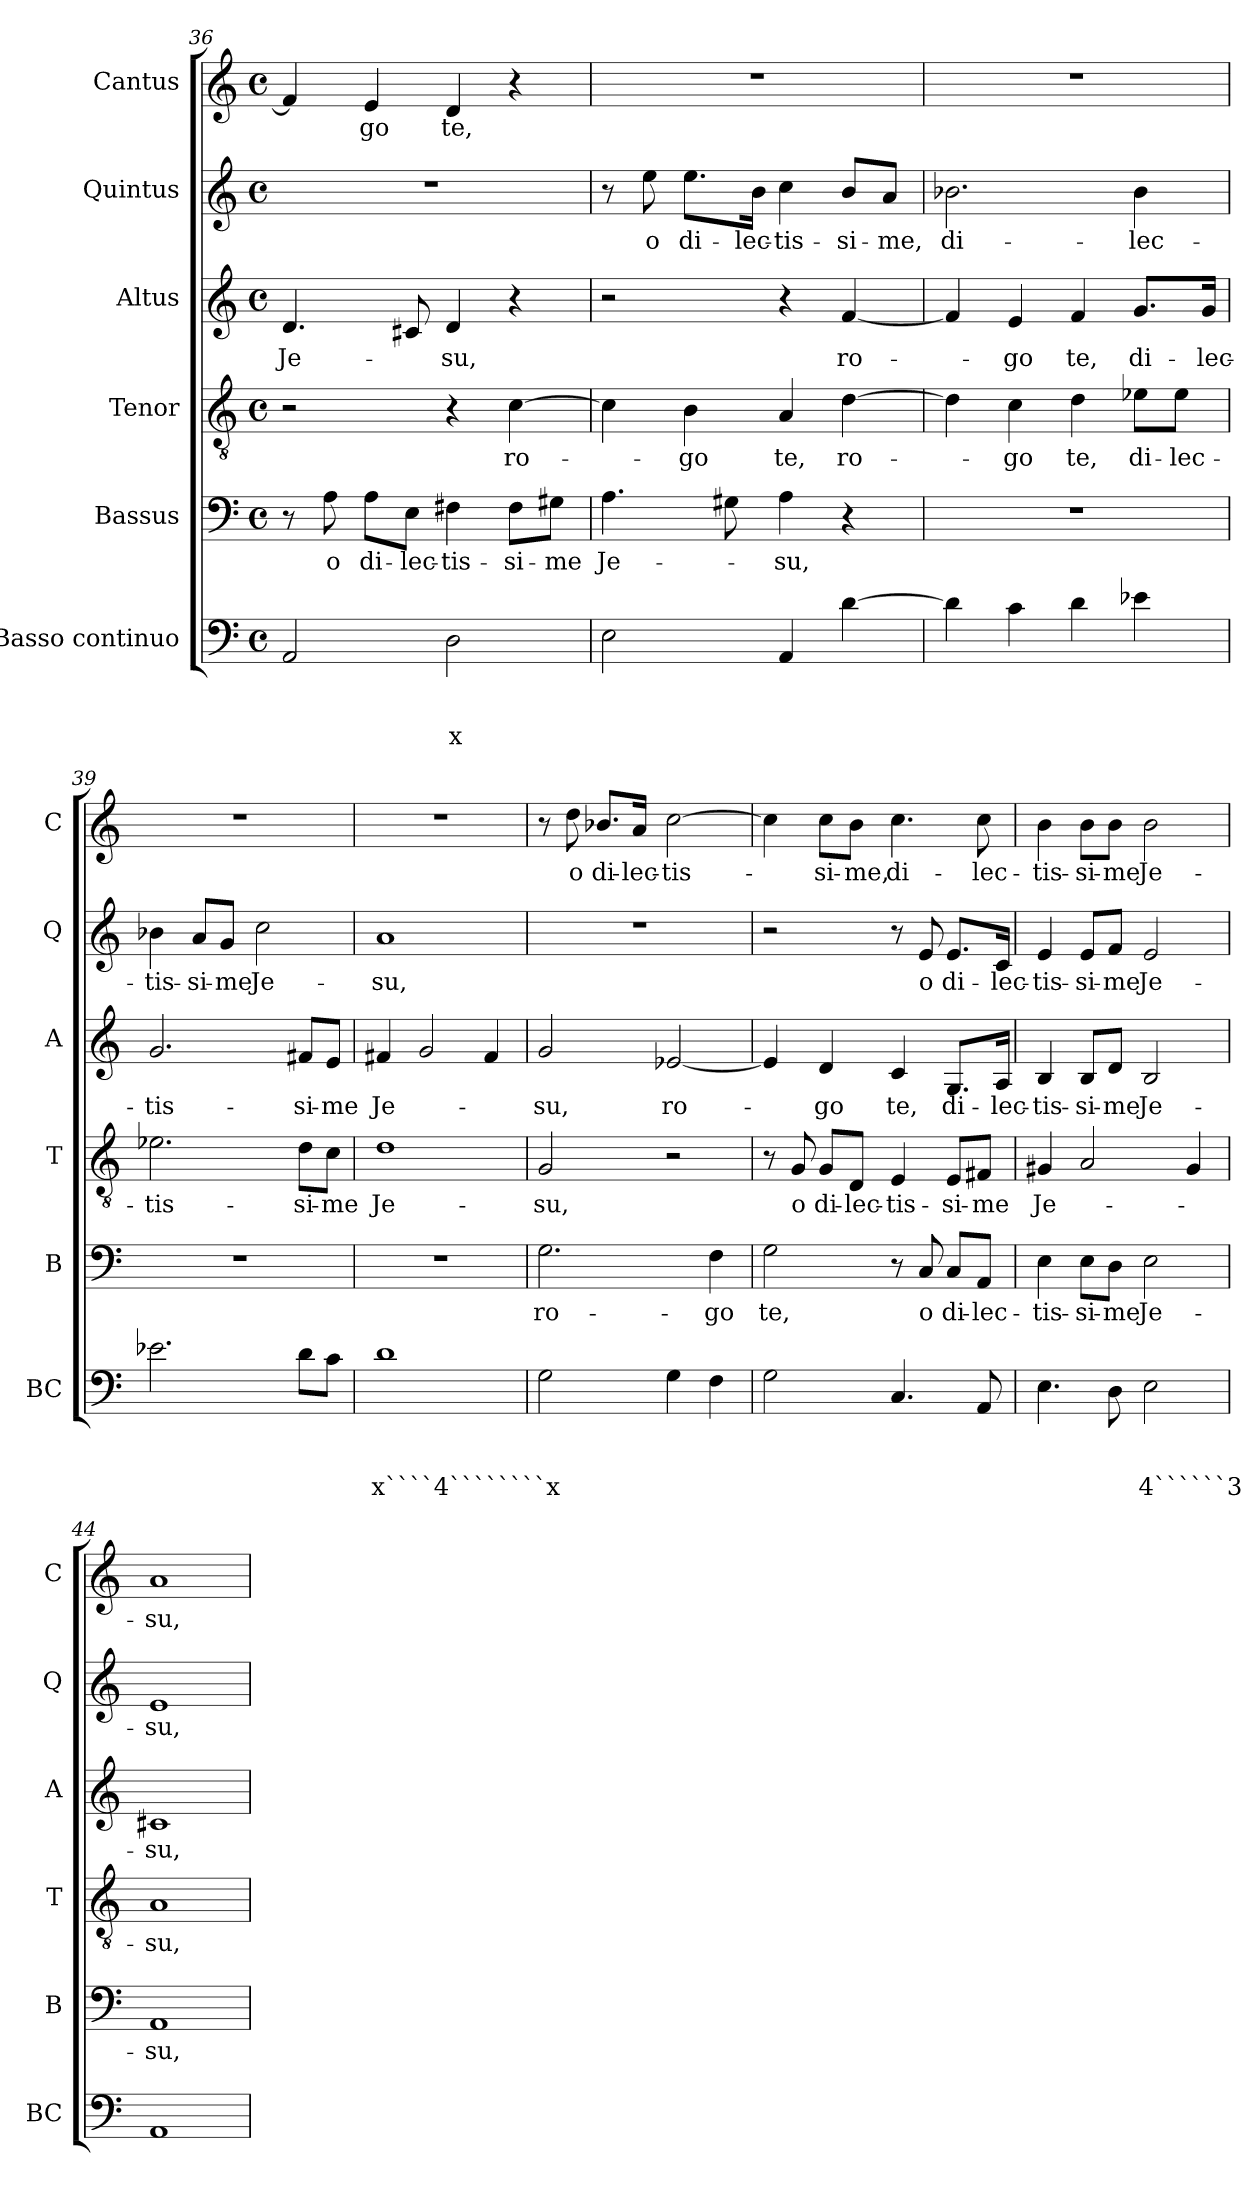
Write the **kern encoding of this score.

**kern	**text	**text	**text	**kern	**text	**kern	**text	**kern	**text	**kern	**text	**kern	**text
*part6	*part6	*part6	*part6	*part5	*part5	*part4	*part4	*part3	*part3	*part2	*part2	*part1	*part1
*staff6	*staff6	*staff6	*staff6	*staff5	*staff5	*staff4	*staff4	*staff3	*staff3	*staff2	*staff2	*staff1	*staff1
*I"Basso continuo	*	*	*	*I"Bassus	*	*I"Tenor	*	*I"Altus	*	*I"Quintus	*	*I"Cantus	*
*I'BC	*	*	*	*I'B	*	*I'T	*	*I'A	*	*I'Q	*	*I'C	*
*clefF4	*	*	*	*clefF4	*	*clefGv2	*	*clefG2	*	*clefG2	*	*clefG2	*
*k[]	*	*	*	*k[]	*	*k[]	*	*k[]	*	*k[]	*	*k[]	*
*C:	*	*	*	*C:	*	*C:	*	*C:	*	*C:	*	*C:	*
*M4/4	*	*	*	*M4/4	*	*M4/4	*	*M4/4	*	*M4/4	*	*M4/4	*
*met(c)	*	*	*	*met(c)	*	*met(c)	*	*met(c)	*	*met(c)	*	*met(c)	*
=36	=36	=36	=36	=36	=36	=36	=36	=36	=36	=36	=36	=36	=36
!	!	!	!	!	!	!	!	!	!LO:LY:b	!	!	!	!
2AA/	.	.	.	8r	.	2r	.	4.d/	Je-	1r	.	4f/]	.
!	!	!	!	!	!LO:LY:b	!	!	!	!	!	!	!	!
.	.	.	.	8A\	o	.	.	.	.	.	.	.	.
!	!	!	!	!	!LO:LY:b	!	!	!	!	!	!	!	!LO:LY:b
.	.	.	.	8A\L	di-	.	.	.	.	.	.	4e/	-go
!	!	!	!	!	!LO:LY:b	!	!	!	!	!	!	!	!
.	.	.	.	8E\J	-lec-	.	.	8c#X/	.	.	.	.	.
!	!	!	!LO:LY:b	!	!LO:LY:b	!	!	!	!LO:LY:b	!	!	!	!LO:LY:b
2D\	.	.	x	4F#X\	-tis-	4r	.	4d/	-su,	.	.	4d/	te,
!	!	!	!	!	!LO:LY:b	!	!LO:LY:b	!	!	!	!	!	!
.	.	.	.	8F#\L	-si-	[4c\	ro-	4r	.	.	.	4r	.
!	!	!	!	!	!LO:LY:b	!	!	!	!	!	!	!	!
.	.	.	.	8G#X\J	-me	.	.	.	.	.	.	.	.
!!LO:PB:g=z
=37	=37	=37	=37	=37	=37	=37	=37	=37	=37	=37	=37	=37	=37
!	!	!	!	!	!LO:LY:b	!	!	!	!	!	!	!	!
2E\	.	.	.	4.A\	Je-	4c\]	.	2r	.	8r	.	1r	.
!	!	!	!	!	!	!	!	!	!	!	!LO:LY:b	!	!
.	.	.	.	.	.	.	.	.	.	8ee\	o	.	.
!	!	!	!	!	!	!	!LO:LY:b	!	!	!	!LO:LY:b	!	!
.	.	.	.	.	.	4B\	-go	.	.	8.ee\L	di-	.	.
.	.	.	.	8G#X\	.	.	.	.	.	.	.	.	.
!	!	!	!	!	!	!	!	!	!	!	!LO:LY:b	!	!
.	.	.	.	.	.	.	.	.	.	16b\Jk	-lec-	.	.
!	!	!	!	!	!LO:LY:b	!	!LO:LY:b	!	!	!	!LO:LY:b	!	!
4AA/	.	.	.	4A\	-su,	4A/	te,	4r	.	4cc\	-tis-	.	.
!	!	!	!	!	!	!	!LO:LY:b	!	!LO:LY:b	!	!LO:LY:b	!	!
[4d\	.	.	.	4r	.	[4d\	ro-	[4f/	ro-	8b/L	-si-	.	.
!	!	!	!	!	!	!	!	!	!	!	!LO:LY:b	!	!
.	.	.	.	.	.	.	.	.	.	8a/J	-me,	.	.
=38	=38	=38	=38	=38	=38	=38	=38	=38	=38	=38	=38	=38	=38
!	!	!	!	!	!	!	!	!	!	!	!LO:LY:b	!	!
4d\]	.	.	.	1r	.	4d\]	.	4f/]	.	2.b-X\	di-	1r	.
!	!	!	!	!	!	!	!LO:LY:b	!	!LO:LY:b	!	!	!	!
4c\	.	.	.	.	.	4c\	-go	4e/	-go	.	.	.	.
!	!	!	!	!	!	!	!LO:LY:b	!	!LO:LY:b	!	!	!	!
4d\	.	.	.	.	.	4d\	te,	4f/	te,	.	.	.	.
!	!	!	!	!	!	!	!LO:LY:b	!	!LO:LY:b	!	!LO:LY:b	!	!
4e-X\	.	.	.	.	.	8e-X\L	di-	8.g/L	di-	4b-\	-lec-	.	.
!	!	!	!	!	!	!	!LO:LY:b	!	!	!	!	!	!
.	.	.	.	.	.	8e-\J	-lec-	.	.	.	.	.	.
!	!	!	!	!	!	!	!	!	!LO:LY:b	!	!	!	!
.	.	.	.	.	.	.	.	16g/Jk	-lec-	.	.	.	.
=39	=39	=39	=39	=39	=39	=39	=39	=39	=39	=39	=39	=39	=39
!	!	!	!	!	!	!	!LO:LY:b	!	!LO:LY:b	!	!LO:LY:b	!	!
2.e-X\	.	.	.	1r	.	2.e-X\	-tis-	2.g/	-tis-	4b-X\	-tis-	1r	.
!	!	!	!	!	!	!	!	!	!	!	!LO:LY:b	!	!
.	.	.	.	.	.	.	.	.	.	8a/L	-si-	.	.
!	!	!	!	!	!	!	!	!	!	!	!LO:LY:b	!	!
.	.	.	.	.	.	.	.	.	.	8g/J	-me	.	.
!	!	!	!	!	!	!	!	!	!	!	!LO:LY:b	!	!
.	.	.	.	.	.	.	.	.	.	2cc\	Je-	.	.
!	!	!	!	!	!	!	!LO:LY:b	!	!LO:LY:b	!	!	!	!
8d\L	.	.	.	.	.	8d\L	-si-	8f#X/L	-si-	.	.	.	.
!	!	!	!	!	!	!	!LO:LY:b	!	!LO:LY:b	!	!	!	!
8c\J	.	.	.	.	.	8c\J	-me	8e/J	-me	.	.	.	.
=40	=40	=40	=40	=40	=40	=40	=40	=40	=40	=40	=40	=40	=40
!	!	!	!LO:LY:b	!	!	!	!LO:LY:b	!	!LO:LY:b	!	!LO:LY:b	!	!
1d	.	.	x````4````````x	1r	.	1d	Je-	4f#X/	Je-	1a	-su,	1r	.
.	.	.	.	.	.	.	.	2g/	.	.	.	.	.
.	.	.	.	.	.	.	.	4f#/	.	.	.	.	.
=41	=41	=41	=41	=41	=41	=41	=41	=41	=41	=41	=41	=41	=41
!	!	!	!	!	!LO:LY:b	!	!LO:LY:b	!	!LO:LY:b	!	!	!	!
2G\	.	.	.	2.G\	ro-	2G/	-su,	2g/	-su,	1r	.	8r	.
!	!	!	!	!	!	!	!	!	!	!	!	!	!LO:LY:b
.	.	.	.	.	.	.	.	.	.	.	.	8dd\	o
!	!	!	!	!	!	!	!	!	!	!	!	!	!LO:LY:b
.	.	.	.	.	.	.	.	.	.	.	.	8.b-X/L	di-
!	!	!	!	!	!	!	!	!	!	!	!	!	!LO:LY:b
.	.	.	.	.	.	.	.	.	.	.	.	16a/Jk	-lec-
!	!	!	!	!	!	!	!	!	!LO:LY:b	!	!	!	!LO:LY:b
4G\	.	.	.	.	.	2r	.	[2e-X/	ro-	.	.	[2cc\	-tis-
!	!	!	!	!	!LO:LY:b	!	!	!	!	!	!	!	!
4F\	.	.	.	4F\	-go	.	.	.	.	.	.	.	.
!!LO:LB:g=z
=42	=42	=42	=42	=42	=42	=42	=42	=42	=42	=42	=42	=42	=42
!	!	!	!	!	!LO:LY:b	!	!	!	!	!	!	!	!
2G\	.	.	.	2G\	te,	8r	.	4e-/]	.	2r	.	4cc\]	.
!	!	!	!	!	!	!	!LO:LY:b	!	!	!	!	!	!
.	.	.	.	.	.	8G/	o	.	.	.	.	.	.
!	!	!	!	!	!	!	!LO:LY:b	!	!LO:LY:b	!	!	!	!LO:LY:b
.	.	.	.	.	.	8G/L	di-	4d/	-go	.	.	8cc\L	-si-
!	!	!	!	!	!	!	!LO:LY:b	!	!	!	!	!	!LO:LY:b
.	.	.	.	.	.	8D/J	-lec-	.	.	.	.	8b\J	-me,
!	!	!	!	!	!	!	!LO:LY:b	!	!LO:LY:b	!	!	!	!LO:LY:b
4.C/	.	.	.	8r	.	4E/	-tis-	4c/	te,	8r	.	4.cc\	di-
!	!	!	!	!	!LO:LY:b	!	!	!	!	!	!LO:LY:b	!	!
.	.	.	.	8C/	o	.	.	.	.	8e/	o	.	.
!	!	!	!	!	!LO:LY:b	!	!LO:LY:b	!	!LO:LY:b	!	!LO:LY:b	!	!
.	.	.	.	8C/L	di-	8E/L	-si-	8.G/L	di-	8.e/L	di-	.	.
!	!	!	!	!	!LO:LY:b	!	!LO:LY:b	!	!	!	!	!	!LO:LY:b
8AA/	.	.	.	8AA/J	-lec-	8F#X/J	-me	.	.	.	.	8cc\	-lec-
!	!	!	!	!	!	!	!	!	!LO:LY:b	!	!LO:LY:b	!	!
.	.	.	.	.	.	.	.	16A/Jk	-lec-	16c/Jk	-lec-	.	.
=43	=43	=43	=43	=43	=43	=43	=43	=43	=43	=43	=43	=43	=43
!	!	!	!	!	!LO:LY:b	!	!LO:LY:b	!	!LO:LY:b	!	!LO:LY:b	!	!LO:LY:b
4.E\	.	.	.	4E\	-tis-	4G#X/	Je-	4B/	-tis-	4e/	-tis-	4b\	-tis-
!	!	!	!	!	!LO:LY:b	!	!	!	!LO:LY:b	!	!LO:LY:b	!	!LO:LY:b
.	.	.	.	8E\L	-si-	2A/	.	8B/L	-si-	8e/L	-si-	8b\L	-si-
!	!	!	!	!	!LO:LY:b	!	!	!	!LO:LY:b	!	!LO:LY:b	!	!LO:LY:b
8D\	.	.	.	8D\J	-me	.	.	8d/J	-me	8f/J	-me	8b\J	-me
!	!	!	!LO:LY:b	!	!LO:LY:b	!	!	!	!LO:LY:b	!	!LO:LY:b	!	!LO:LY:b
2E\	.	.	4``````3	2E\	Je-	.	.	2B/	Je-	2e/	Je-	2b\	Je-
.	.	.	.	.	.	4G#/	.	.	.	.	.	.	.
=44	=44	=44	=44	=44	=44	=44	=44	=44	=44	=44	=44	=44	=44
!	!	!	!	!	!LO:LY:b	!	!LO:LY:b	!	!LO:LY:b	!	!LO:LY:b	!	!LO:LY:b
1AA	.	.	.	1AA	-su,	1A	-su,	1c#X	-su,	1e	-su,	1a	-su,
=	=	=	=	=	=	=	=	=	=	=	=	=	=
*-	*-	*-	*-	*-	*-	*-	*-	*-	*-	*-	*-	*-	*-
